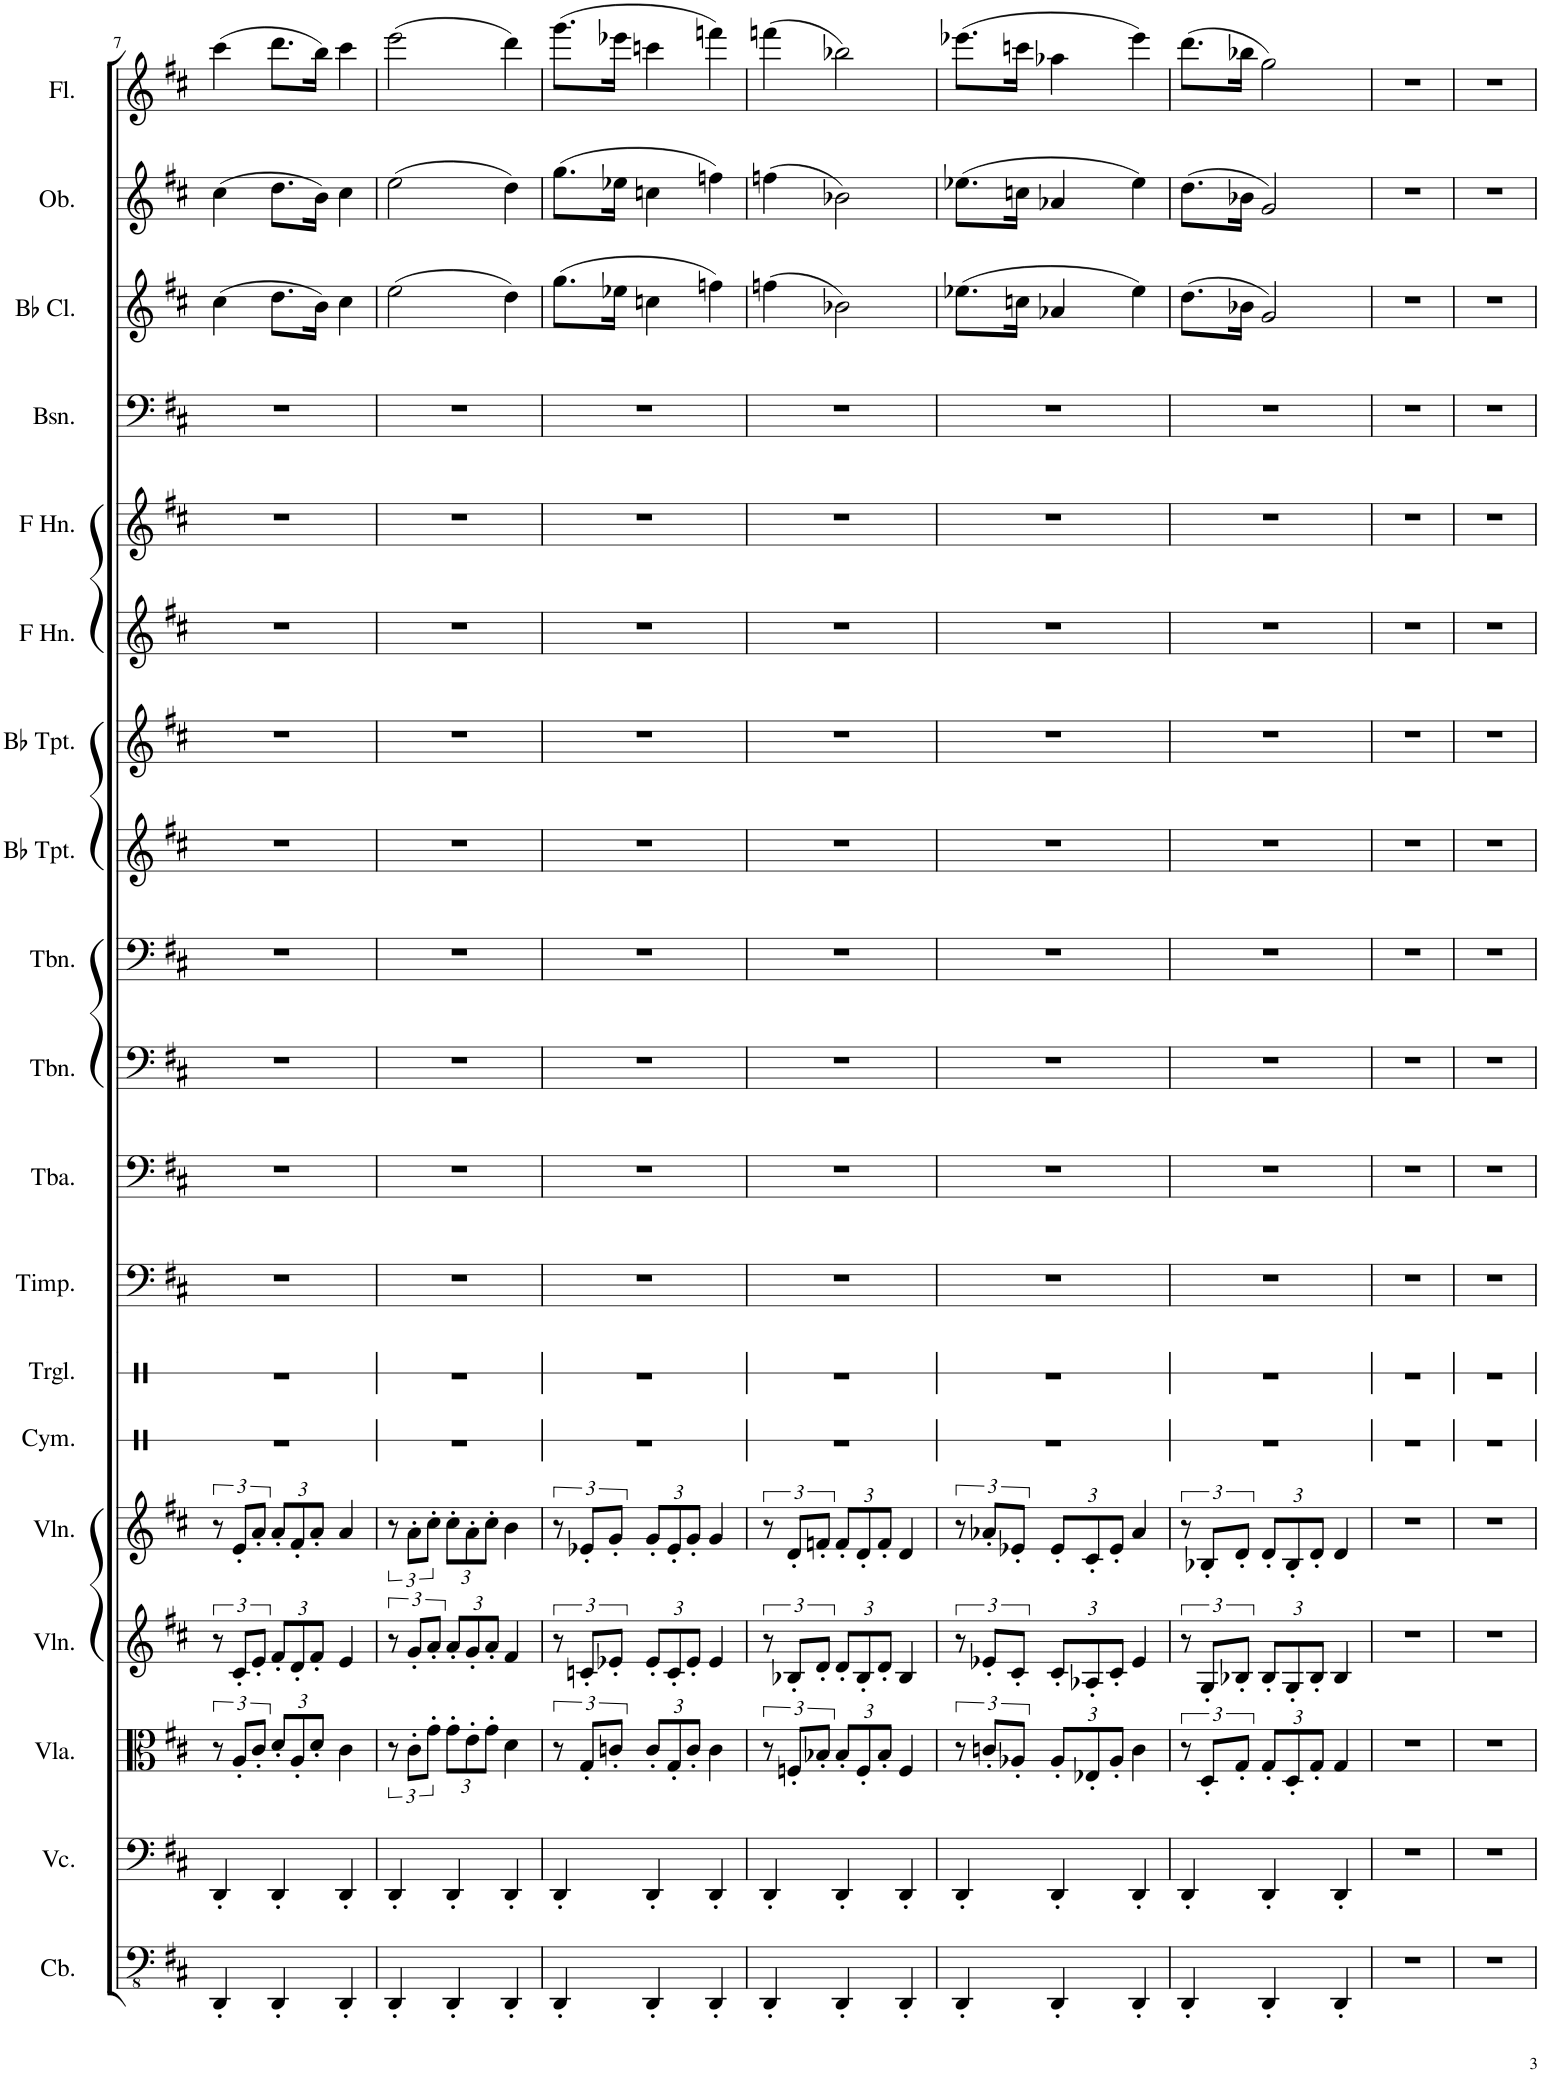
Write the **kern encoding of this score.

**kern	**kern	**kern	**kern	**kern	**kern	**kern	**kern	**kern	**kern	**kern	**kern	**kern	**kern	**kern	**kern	**kern	**kern	**kern
*part19	*part18	*part17	*part16	*part15	*part14	*part13	*part12	*part11	*part10	*part9	*part8	*part7	*part6	*part5	*part4	*part3	*part2	*part1
*staff19	*staff18	*staff17	*staff16	*staff15	*staff14	*staff13	*staff12	*staff11	*staff10	*staff9	*staff8	*staff7	*staff6	*staff5	*staff4	*staff3	*staff2	*staff1
*I"Contrabasses	*I"Violoncellos	*I"Violas	*I"Violins II.	*I"Violins I.	*I"Cymbal	*I"Triangle	*I"Timpani	*I"Tuba	*I"Trombone 3	*I"Trombones 1-2	*I"Bb Trumpet 3	*I"Bb Trumpets 1-2	*I"Horns in F 2-4	*I"Horns in F 1-3	*I"Bassoons 1-2	*I"Bb Clarinets 1-2	*I"Oboes 1-2	*I"Flutes 1-2
*I'Cb.	*I'Vc.	*I'Vla.	*I'Vln.	*I'Vln.	*I'Cym.	*I'Trgl.	*I'Timp.	*I'Tba.	*I'Tbn.	*I'Tbn.	*I'Bb Tpt.	*I'Bb Tpt.	*	*	*I'Bsn.	*I'Bb Cl.	*I'Ob.	*I'Fl.
!!LO:PB:g=z
*clefFv4	*clefF4	*clefC3	*clefG2	*clefG2	*clefX	*clefX	*clefF4	*clefF4	*clefF4	*clefF4	*clefG2	*clefG2	*clefG2	*clefG2	*clefF4	*clefG2	*clefG2	*clefG2
*	*	*	*	*	*	*	*	*	*	*	*ITrd1c2	*ITrd1c2	*ITrd4c7	*ITrd4c7	*	*ITrd1c2	*	*
*k[f#c#]	*k[f#c#]	*k[f#c#]	*k[f#c#]	*k[f#c#]	*k[]	*k[]	*k[f#c#]	*k[f#c#]	*k[f#c#]	*k[f#c#]	*k[f#c#]	*k[f#c#]	*k[f#c#]	*k[f#c#]	*k[f#c#]	*k[f#c#]	*k[f#c#]	*k[f#c#]
*M3/4	*M3/4	*M3/4	*M3/4	*M3/4	*M3/4	*M3/4	*M3/4	*M3/4	*M3/4	*M3/4	*M3/4	*M3/4	*M3/4	*M3/4	*M3/4	*M3/4	*M3/4	*M3/4
=7	=7	=7	=7	=7	=7	=7	=7	=7	=7	=7	=7	=7	=7	=7	=7	=7	=7	=7
4DDD'/	4DD'/	12r	12r	12r	2.r	2.r	2.r	2.r	2.r	2.r	2.r	2.r	2.r	2.r	2.r	(4cc#\	(4cc#\	(4ccc#\
.	.	12A'/L	12c#'/L	12e'/L	.	.	.	.	.	.	.	.	.	.	.	.	.	.
.	.	12c#'/J	12e'/J	12a'/J	.	.	.	.	.	.	.	.	.	.	.	.	.	.
*	*	*Xbrackettup	*Xbrackettup	*Xbrackettup	*	*	*	*	*	*	*	*	*	*	*	*	*	*
4DDD'/	4DD'/	12d'/L	12f#'/L	12a'/L	.	.	.	.	.	.	.	.	.	.	.	8.dd\L	8.dd\L	8.ddd\L
.	.	12A'/	12d'/	12f#'/	.	.	.	.	.	.	.	.	.	.	.	.	.	.
.	.	12d'/J	12f#'/J	12a'/J	.	.	.	.	.	.	.	.	.	.	.	.	.	.
.	.	.	.	.	.	.	.	.	.	.	.	.	.	.	.	16b\Jk)	16b\Jk)	16bb\Jk)
4DDD'/	4DD'/	4c#\	4e/	4a/	.	.	.	.	.	.	.	.	.	.	.	4cc#\	4cc#\	4ccc#\
=8	=8	=8	=8	=8	=8	=8	=8	=8	=8	=8	=8	=8	=8	=8	=8	=8	=8	=8
*	*	*brackettup	*brackettup	*brackettup	*	*	*	*	*	*	*	*	*	*	*	*	*	*
4DDD'/	4DD'/	12r	12r	12r	2.r	2.r	2.r	2.r	2.r	2.r	2.r	2.r	2.r	2.r	2.r	(2ee\	(2ee\	(2eee\
.	.	12c#'\L	12g'/L	12a'\L	.	.	.	.	.	.	.	.	.	.	.	.	.	.
.	.	12g'\J	12a'/J	12cc#'\J	.	.	.	.	.	.	.	.	.	.	.	.	.	.
*	*	*Xbrackettup	*Xbrackettup	*Xbrackettup	*	*	*	*	*	*	*	*	*	*	*	*	*	*
4DDD'/	4DD'/	12g'\L	12a'/L	12cc#'\L	.	.	.	.	.	.	.	.	.	.	.	.	.	.
.	.	12e'\	12g'/	12a'\	.	.	.	.	.	.	.	.	.	.	.	.	.	.
.	.	12g'\J	12a'/J	12cc#'\J	.	.	.	.	.	.	.	.	.	.	.	.	.	.
4DDD'/	4DD'/	4d\	4f#/	4b\	.	.	.	.	.	.	.	.	.	.	.	4dd\)	4dd\)	4ddd\)
=9	=9	=9	=9	=9	=9	=9	=9	=9	=9	=9	=9	=9	=9	=9	=9	=9	=9	=9
*	*	*brackettup	*brackettup	*brackettup	*	*	*	*	*	*	*	*	*	*	*	*	*	*
4DDD'/	4DD'/	12r	12r	12r	2.r	2.r	2.r	2.r	2.r	2.r	2.r	2.r	2.r	2.r	2.r	(8.gg\L	(8.gg\L	(8.ggg\L
.	.	12G'/L	12cn'/L	12e-X'/L	.	.	.	.	.	.	.	.	.	.	.	.	.	.
.	.	12cn'/J	12e-X'/J	12g'/J	.	.	.	.	.	.	.	.	.	.	.	.	.	.
.	.	.	.	.	.	.	.	.	.	.	.	.	.	.	.	16ee-X\Jk	16ee-X\Jk	16eee-X\Jk
*	*	*Xbrackettup	*Xbrackettup	*Xbrackettup	*	*	*	*	*	*	*	*	*	*	*	*	*	*
4DDD'/	4DD'/	12c'/L	12e-'/L	12g'/L	.	.	.	.	.	.	.	.	.	.	.	4ccn\	4ccn\	4cccn\
.	.	12G'/	12c'/	12e-'/	.	.	.	.	.	.	.	.	.	.	.	.	.	.
.	.	12c'/J	12e-'/J	12g'/J	.	.	.	.	.	.	.	.	.	.	.	.	.	.
4DDD'/	4DD'/	4c\	4e-/	4g/	.	.	.	.	.	.	.	.	.	.	.	4ffn\)	4ffn\)	4fffn\)
=10	=10	=10	=10	=10	=10	=10	=10	=10	=10	=10	=10	=10	=10	=10	=10	=10	=10	=10
*	*	*brackettup	*brackettup	*brackettup	*	*	*	*	*	*	*	*	*	*	*	*	*	*
4DDD'/	4DD'/	12r	12r	12r	2.r	2.r	2.r	2.r	2.r	2.r	2.r	2.r	2.r	2.r	2.r	(4ffn\	(4ffn\	(4fffn\
.	.	12Fn'/L	12B-X'/L	12d'/L	.	.	.	.	.	.	.	.	.	.	.	.	.	.
.	.	12B-X'/J	12d'/J	12fn'/J	.	.	.	.	.	.	.	.	.	.	.	.	.	.
*	*	*Xbrackettup	*Xbrackettup	*Xbrackettup	*	*	*	*	*	*	*	*	*	*	*	*	*	*
4DDD'/	4DD'/	12B-'/L	12d'/L	12f'/L	.	.	.	.	.	.	.	.	.	.	.	2b-X\)	2b-X\)	2bb-X\)
.	.	12F'/	12B-'/	12d'/	.	.	.	.	.	.	.	.	.	.	.	.	.	.
.	.	12B-'/J	12d'/J	12f'/J	.	.	.	.	.	.	.	.	.	.	.	.	.	.
4DDD'/	4DD'/	4F/	4B-/	4d/	.	.	.	.	.	.	.	.	.	.	.	.	.	.
=11	=11	=11	=11	=11	=11	=11	=11	=11	=11	=11	=11	=11	=11	=11	=11	=11	=11	=11
*	*	*brackettup	*brackettup	*brackettup	*	*	*	*	*	*	*	*	*	*	*	*	*	*
4DDD'/	4DD'/	12r	12r	12r	2.r	2.r	2.r	2.r	2.r	2.r	2.r	2.r	2.r	2.r	2.r	(8.ee-X\L	(8.ee-X\L	(8.eee-X\L
.	.	12cn'/L	12e-X'/L	12a-X'/L	.	.	.	.	.	.	.	.	.	.	.	.	.	.
.	.	12A-X'/J	12c#'/J	12e-X'/J	.	.	.	.	.	.	.	.	.	.	.	.	.	.
.	.	.	.	.	.	.	.	.	.	.	.	.	.	.	.	16ccn\Jk	16ccn\Jk	16cccn\Jk
*	*	*Xbrackettup	*Xbrackettup	*Xbrackettup	*	*	*	*	*	*	*	*	*	*	*	*	*	*
4DDD'/	4DD'/	12A-'/L	12c#'/L	12e-'/L	.	.	.	.	.	.	.	.	.	.	.	4a-X/	4a-X/	4aa-X\
.	.	12E-X'/	12A-X'/	12c#'/	.	.	.	.	.	.	.	.	.	.	.	.	.	.
.	.	12A-'/J	12c#'/J	12e-'/J	.	.	.	.	.	.	.	.	.	.	.	.	.	.
4DDD'/	4DD'/	4c\	4e-/	4a-/	.	.	.	.	.	.	.	.	.	.	.	4ee-\)	4ee-\)	4eee-\)
=12	=12	=12	=12	=12	=12	=12	=12	=12	=12	=12	=12	=12	=12	=12	=12	=12	=12	=12
*	*	*brackettup	*brackettup	*brackettup	*	*	*	*	*	*	*	*	*	*	*	*	*	*
4DDD'/	4DD'/	12r	12r	12r	2.r	2.r	2.r	2.r	2.r	2.r	2.r	2.r	2.r	2.r	2.r	(8.dd\L	(8.dd\L	(8.ddd\L
.	.	12D'/L	12G'/L	12B-X'/L	.	.	.	.	.	.	.	.	.	.	.	.	.	.
.	.	12G'/J	12B-X'/J	12d'/J	.	.	.	.	.	.	.	.	.	.	.	.	.	.
.	.	.	.	.	.	.	.	.	.	.	.	.	.	.	.	16b-X\Jk	16b-X\Jk	16bb-X\Jk
*	*	*Xbrackettup	*Xbrackettup	*Xbrackettup	*	*	*	*	*	*	*	*	*	*	*	*	*	*
4DDD'/	4DD'/	12G'/L	12B-'/L	12d'/L	.	.	.	.	.	.	.	.	.	.	.	2g/)	2g/)	2gg\)
.	.	12D'/	12G'/	12B-'/	.	.	.	.	.	.	.	.	.	.	.	.	.	.
.	.	12G'/J	12B-'/J	12d'/J	.	.	.	.	.	.	.	.	.	.	.	.	.	.
4DDD'/	4DD'/	4G/	4B-/	4d/	.	.	.	.	.	.	.	.	.	.	.	.	.	.
=13	=13	=13	=13	=13	=13	=13	=13	=13	=13	=13	=13	=13	=13	=13	=13	=13	=13	=13
2.r	2.r	2.r	2.r	2.r	2.r	2.r	2.r	2.r	2.r	2.r	2.r	2.r	2.r	2.r	2.r	2.r	2.r	2.r
=14	=14	=14	=14	=14	=14	=14	=14	=14	=14	=14	=14	=14	=14	=14	=14	=14	=14	=14
2.r	2.r	2.r	2.r	2.r	2.r	2.r	2.r	2.r	2.r	2.r	2.r	2.r	2.r	2.r	2.r	2.r	2.r	2.r
=	=	=	=	=	=	=	=	=	=	=	=	=	=	=	=	=	=	=
*-	*-	*-	*-	*-	*-	*-	*-	*-	*-	*-	*-	*-	*-	*-	*-	*-	*-	*-
